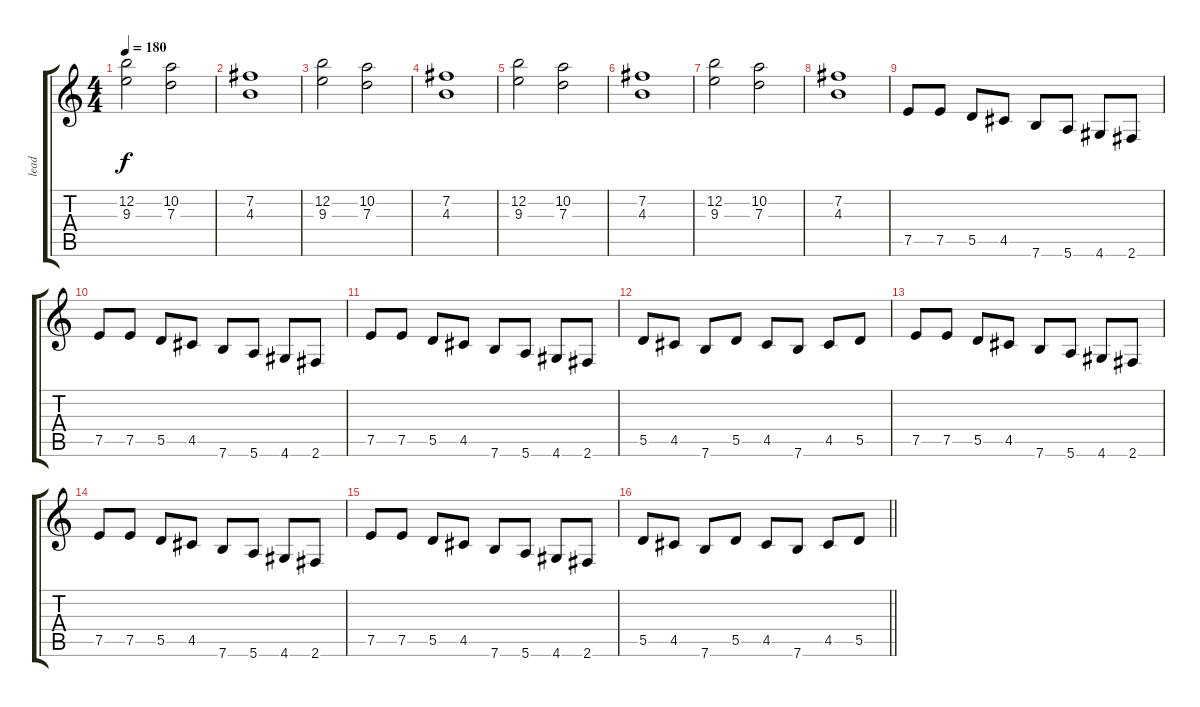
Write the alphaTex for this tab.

\track ("lead" "lead") {instrument overdrivenguitar}
\staff {score tabs}
\tuning (E4 B3 G3 D3 A2 E2) {hide}
\ts (4 4)
\tempo 180
\clef g2
\ks c
(12.2 9.3).2{dy f} (10.2 7.3).2 |
(7.2 4.3).1 |
(12.2 9.3).2 (10.2 7.3).2 |
(7.2 4.3).1 |
(12.2 9.3).2 (10.2 7.3).2 |
(7.2 4.3).1 |
(12.2 9.3).2 (10.2 7.3).2 |
(7.2 4.3).1 |
7.5.8 7.5.8 5.5.8 4.5.8 7.6.8 5.6.8 4.6.8 2.6.8 |
7.5.8 7.5.8 5.5.8 4.5.8 7.6.8 5.6.8 4.6.8 2.6.8 |
7.5.8 7.5.8 5.5.8 4.5.8 7.6.8 5.6.8 4.6.8 2.6.8 |
5.5.8 4.5.8 7.6.8 5.5.8 4.5.8 7.6.8 4.5.8 5.5.8 |
7.5.8 7.5.8 5.5.8 4.5.8 7.6.8 5.6.8 4.6.8 2.6.8 |
7.5.8 7.5.8 5.5.8 4.5.8 7.6.8 5.6.8 4.6.8 2.6.8 |
7.5.8 7.5.8 5.5.8 4.5.8 7.6.8 5.6.8 4.6.8 2.6.8 |
\barLineRight lightlight
5.5.8 4.5.8 7.6.8 5.5.8 4.5.8 7.6.8 4.5.8 5.5.8
